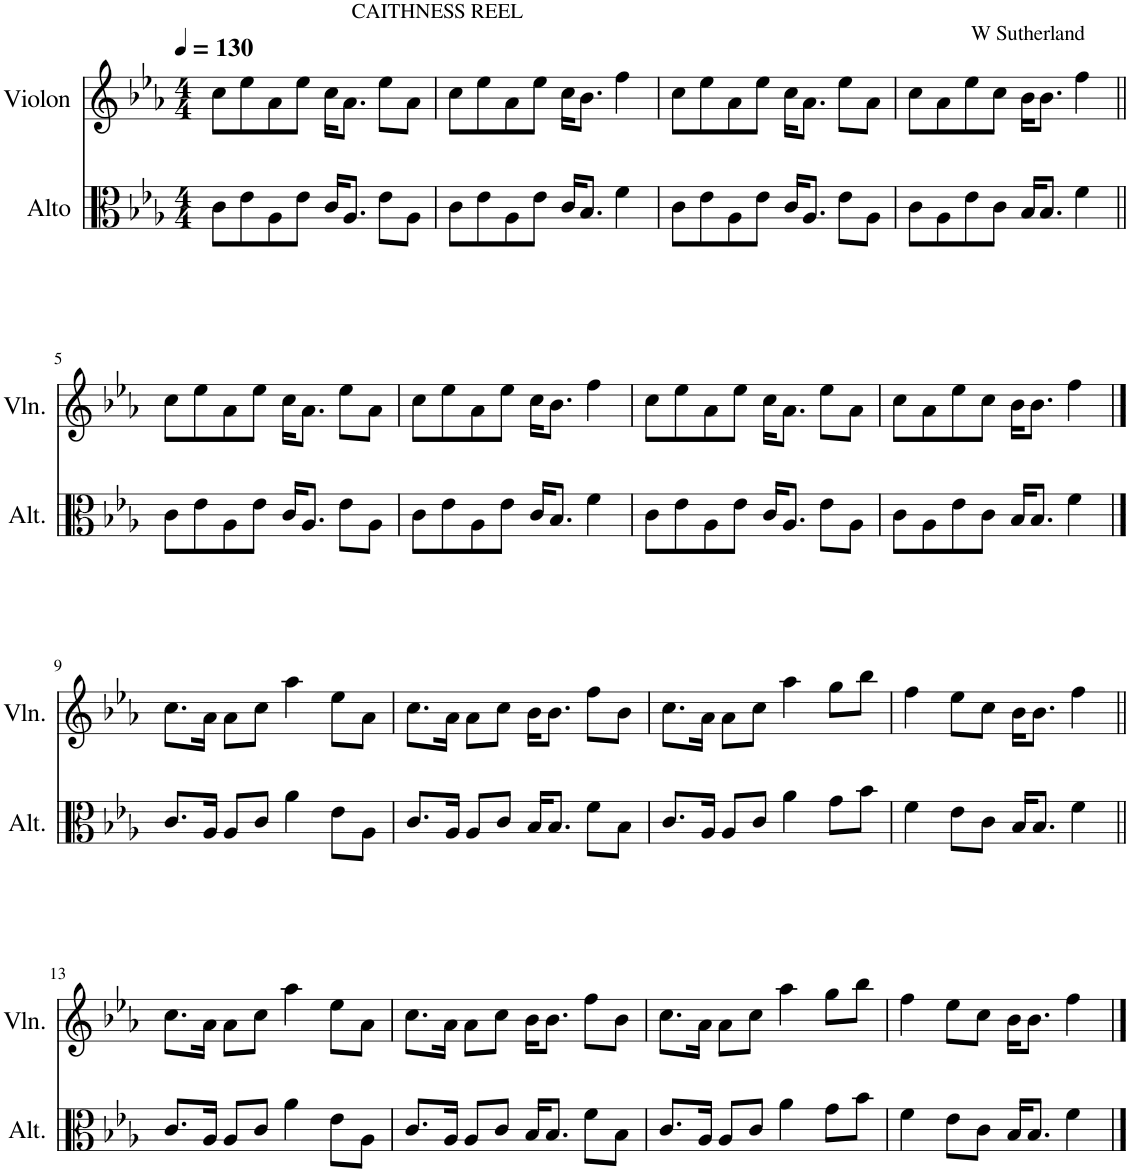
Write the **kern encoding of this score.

**kern	**kern
*part2	*part1
*staff2	*staff1
*I"Alto	*I"Violon
*I'Alt.	*I'Vln.
*clefC3	*clefG2
*k[b-e-a-]	*k[b-e-a-]
*M4/4	*M4/4
*MM130	*MM130
=1	=1
!	!LO:TX:a:t=CAITHNESS REEL
8c\L	8cc\L
8e-\	8ee-\
8A-\	8a-\
8e-\J	8ee-\J
16c/KL	16cc\KL
8.A-/J	8.a-\J
8e-\L	8ee-\L
8A-\J	8a-\J
=2	=2
8c\L	8cc\L
8e-\	8ee-\
8A-\	8a-\
8e-\J	8ee-\J
16c/KL	16cc\KL
8.B-/J	8.b-\J
4f\	4ff\
=3	=3
8c\L	8cc\L
8e-\	8ee-\
8A-\	8a-\
8e-\J	8ee-\J
16c/KL	16cc\KL
8.A-/J	8.a-\J
8e-\L	8ee-\L
8A-\J	8a-\J
=4	=4
!	!LO:TX:a:t=W Sutherland
8c\L	8cc\L
8A-\	8a-\
8e-\	8ee-\
8c\J	8cc\J
16B-/KL	16b-\KL
8.B-/J	8.b-\J
4f\	4ff\
!!LO:LB:g=z
=5||	=5||
8c\L	8cc\L
8e-\	8ee-\
8A-\	8a-\
8e-\J	8ee-\J
16c/KL	16cc\KL
8.A-/J	8.a-\J
8e-\L	8ee-\L
8A-\J	8a-\J
=6	=6
8c\L	8cc\L
8e-\	8ee-\
8A-\	8a-\
8e-\J	8ee-\J
16c/KL	16cc\KL
8.B-/J	8.b-\J
4f\	4ff\
=7	=7
8c\L	8cc\L
8e-\	8ee-\
8A-\	8a-\
8e-\J	8ee-\J
16c/KL	16cc\KL
8.A-/J	8.a-\J
8e-\L	8ee-\L
8A-\J	8a-\J
=8	=8
8c\L	8cc\L
8A-\	8a-\
8e-\	8ee-\
8c\J	8cc\J
16B-/KL	16b-\KL
8.B-/J	8.b-\J
4f\	4ff\
!!LO:LB:g=z
==9	==9
8.c/L	8.cc\L
16A-/Jk	16a-\Jk
8A-/L	8a-\L
8c/J	8cc\J
4a-\	4aa-\
8e-\L	8ee-\L
8A-\J	8a-\J
=10	=10
8.c/L	8.cc\L
16A-/Jk	16a-\Jk
8A-/L	8a-\L
8c/J	8cc\J
16B-/KL	16b-\KL
8.B-/J	8.b-\J
8f\L	8ff\L
8B-\J	8b-\J
=11	=11
8.c/L	8.cc\L
16A-/Jk	16a-\Jk
8A-/L	8a-\L
8c/J	8cc\J
4a-\	4aa-\
8g\L	8gg\L
8b-\J	8bb-\J
=12	=12
4f\	4ff\
8e-\L	8ee-\L
8c\J	8cc\J
16B-/KL	16b-\KL
8.B-/J	8.b-\J
4f\	4ff\
!!LO:LB:g=z
=13||	=13||
8.c/L	8.cc\L
16A-/Jk	16a-\Jk
8A-/L	8a-\L
8c/J	8cc\J
4a-\	4aa-\
8e-\L	8ee-\L
8A-\J	8a-\J
=14	=14
8.c/L	8.cc\L
16A-/Jk	16a-\Jk
8A-/L	8a-\L
8c/J	8cc\J
16B-/KL	16b-\KL
8.B-/J	8.b-\J
8f\L	8ff\L
8B-\J	8b-\J
=15	=15
8.c/L	8.cc\L
16A-/Jk	16a-\Jk
8A-/L	8a-\L
8c/J	8cc\J
4a-\	4aa-\
8g\L	8gg\L
8b-\J	8bb-\J
=16	=16
4f\	4ff\
8e-\L	8ee-\L
8c\J	8cc\J
16B-/KL	16b-\KL
8.B-/J	8.b-\J
4f\	4ff\
==	==
*-	*-
